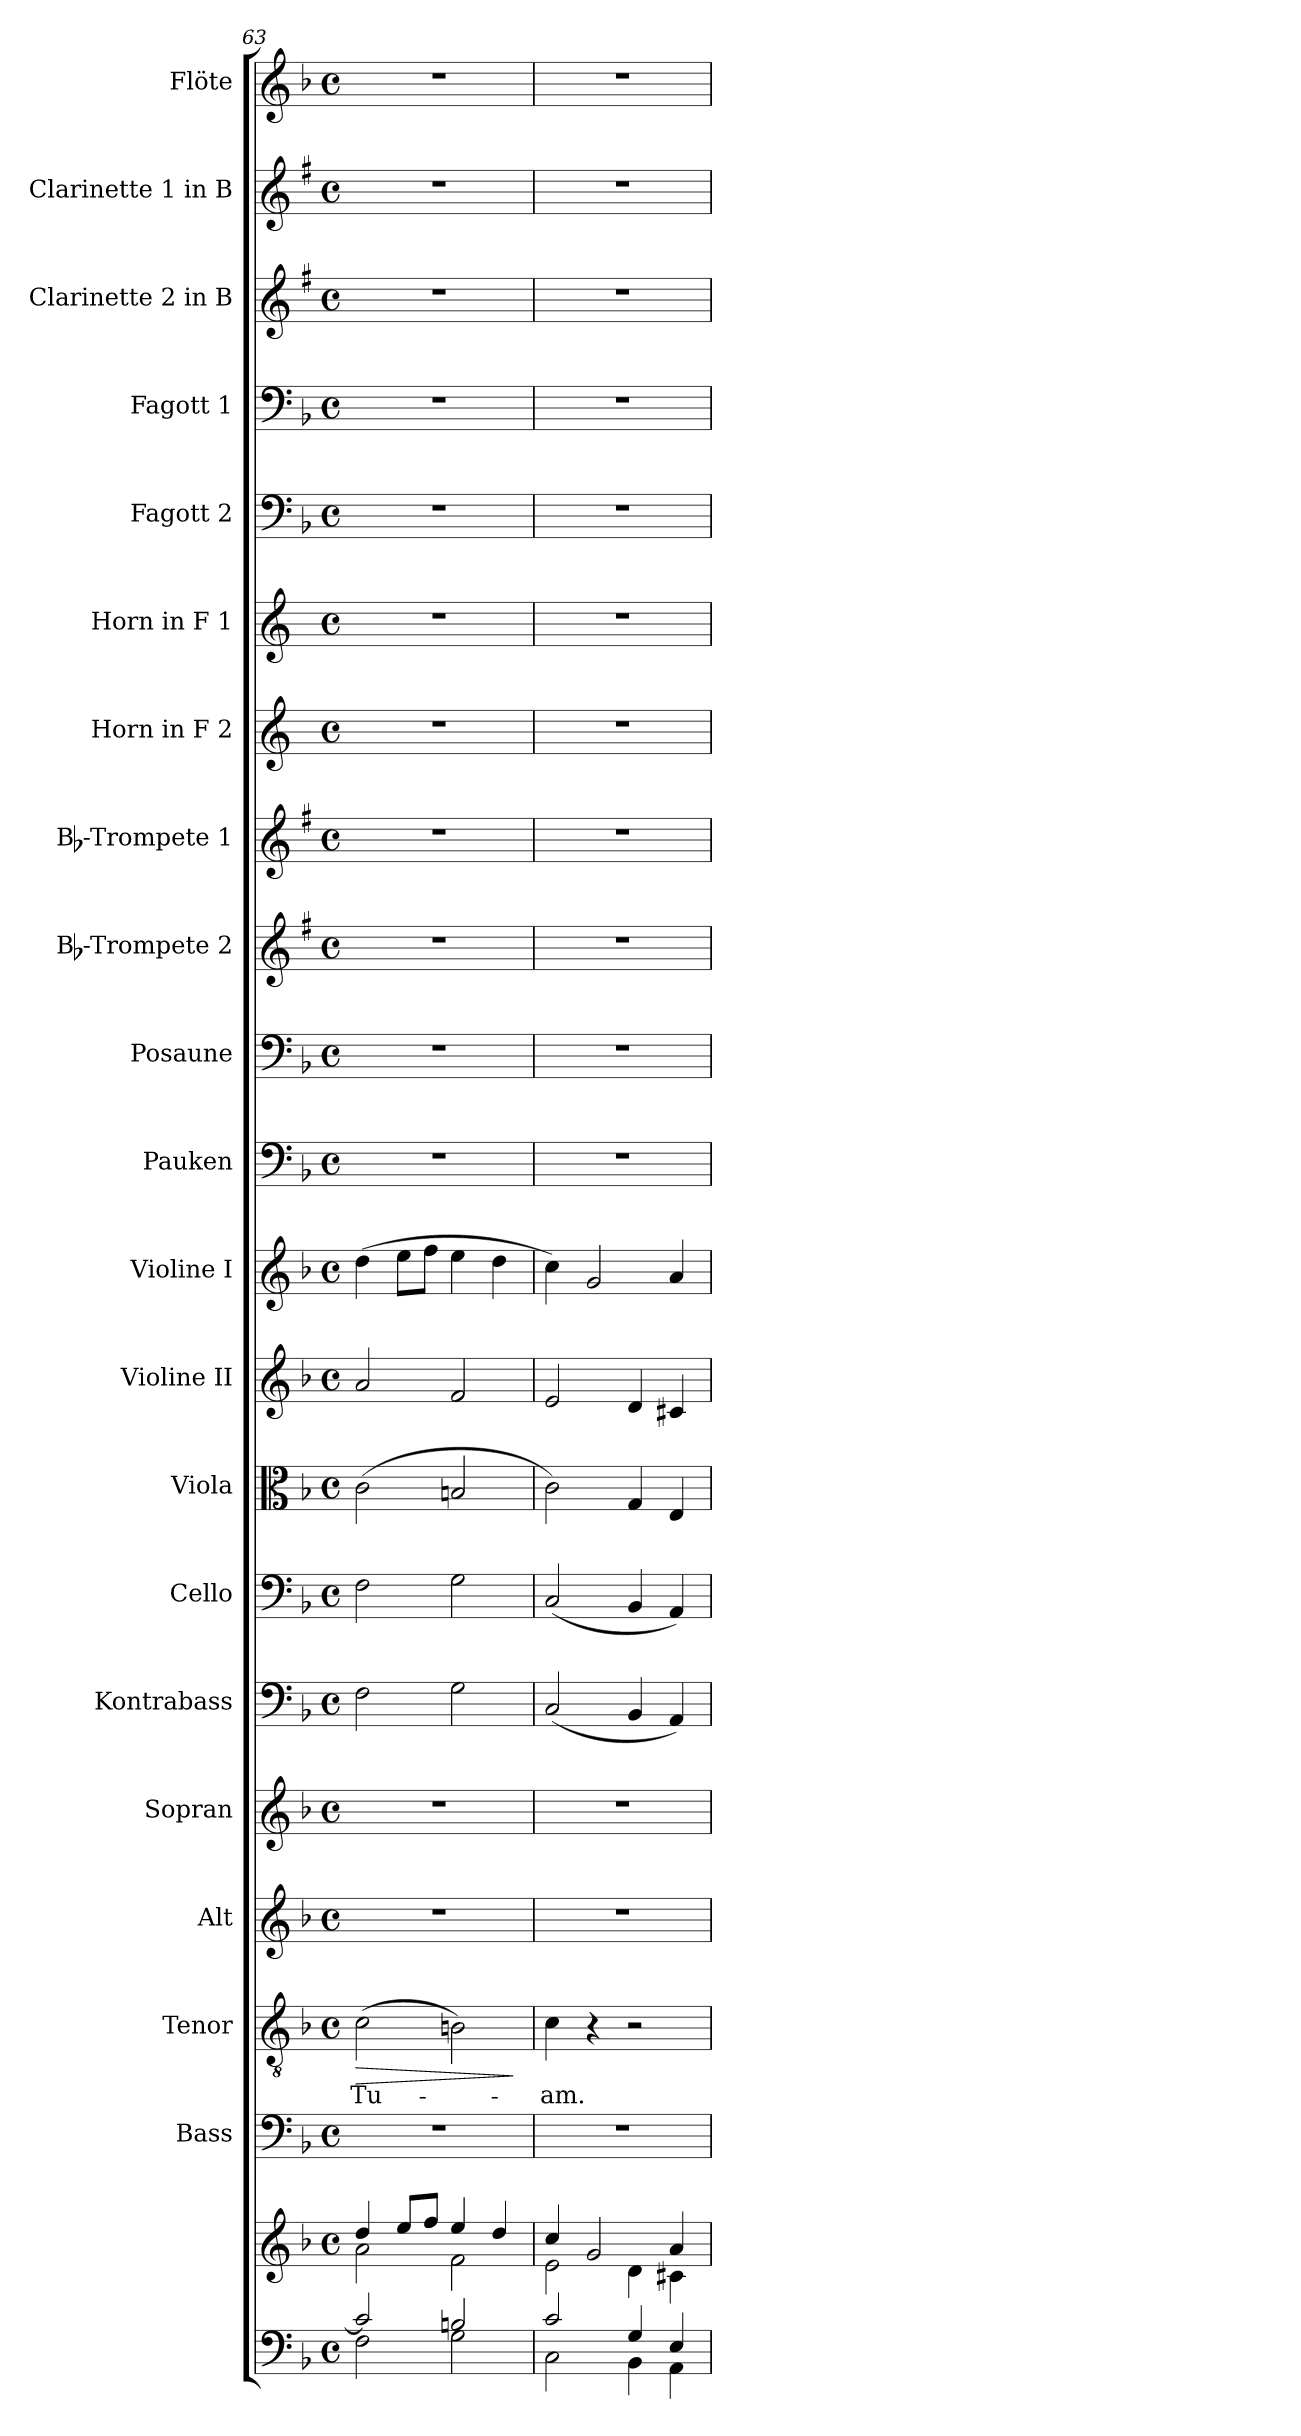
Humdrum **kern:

**kern	**kern	**kern	**kern	**text	**dynam	**kern	**kern	**kern	**kern	**kern	**kern	**kern	**kern	**kern	**kern	**kern	**kern	**kern	**kern	**kern	**kern	**kern	**kern
*part21	*part21	*part20	*part19	*part19	*part19	*part18	*part17	*part16	*part15	*part14	*part13	*part12	*part11	*part10	*part9	*part8	*part7	*part6	*part5	*part4	*part3	*part2	*part1
*staff22	*staff21	*staff20	*staff19	*staff19	*staff19	*staff18	*staff17	*staff16	*staff15	*staff14	*staff13	*staff12	*staff11	*staff10	*staff9	*staff8	*staff7	*staff6	*staff5	*staff4	*staff3	*staff2	*staff1
*	*	*I"Bass	*I"Tenor	*	*	*I"Alt	*I"Sopran	*I"Kontrabass	*I"Cello	*I"Viola	*I"Violine II	*I"Violine I	*I"Pauken	*I"Posaune	*I"Bb-Trompete 2	*I"Bb-Trompete 1	*I"Horn in F 2	*I"Horn in F 1	*I"Fagott 2	*I"Fagott 1	*I"Clarinette 2 in B	*I"Clarinette 1 in B	*I"Flöte
*	*	*I'B.	*I'T.	*	*	*I'A.	*I'S.	*I'Kb.	*	*I'Vla.	*I'Vl. II	*I'Vl. I	*I'Pk.	*I'Pos.	*I'Bb Trp. 2	*I'Bb Trp. 1	*	*	*I'Fg. 2	*I'Fg. 1	*I'Clar. 2	*I'Clar.1	*I'Fl.
*clefF4	*clefG2	*clefF4	*clefGv2	*	*	*clefG2	*clefG2	*clefF4	*clefF4	*clefC3	*clefG2	*clefG2	*clefF4	*clefF4	*clefG2	*clefG2	*clefG2	*clefG2	*clefF4	*clefF4	*clefG2	*clefG2	*clefG2
*	*	*	*	*	*	*	*	*ITrd7c12	*	*	*	*	*	*	*ITrd1c2	*ITrd1c2	*ITrd4c7	*ITrd4c7	*	*	*ITrd1c2	*ITrd1c2	*
*k[b-]	*k[b-]	*k[b-]	*k[b-]	*	*	*k[b-]	*k[b-]	*k[b-]	*k[b-]	*k[b-]	*k[b-]	*k[b-]	*k[b-]	*k[b-]	*k[b-]	*k[b-]	*k[b-]	*k[b-]	*k[b-]	*k[b-]	*k[b-]	*k[b-]	*k[b-]
*F:	*F:	*F:	*F:	*	*	*F:	*F:	*F:	*F:	*F:	*F:	*F:	*F:	*F:	*F:	*F:	*F:	*F:	*F:	*F:	*F:	*F:	*F:
*M4/4	*M4/4	*M4/4	*M4/4	*	*	*M4/4	*M4/4	*M4/4	*M4/4	*M4/4	*M4/4	*M4/4	*M4/4	*M4/4	*M4/4	*M4/4	*M4/4	*M4/4	*M4/4	*M4/4	*M4/4	*M4/4	*M4/4
*met(c)	*met(c)	*met(c)	*met(c)	*	*	*met(c)	*met(c)	*met(c)	*met(c)	*met(c)	*met(c)	*met(c)	*met(c)	*met(c)	*met(c)	*met(c)	*met(c)	*met(c)	*met(c)	*met(c)	*met(c)	*met(c)	*met(c)
=63	=63	=63	=63	=63	=63	=63	=63	=63	=63	=63	=63	=63	=63	=63	=63	=63	=63	=63	=63	=63	=63	=63	=63
*^	*^	*	*	*	*	*	*	*	*	*	*	*	*	*	*	*	*	*	*	*	*	*	*
!	!	!	!	!	!	!LO:LY:b	!LO:HP:b	!	!	!	!	!	!	!	!	!	!	!	!	!	!	!	!	!	!
2c/]	2F\	4dd/	2a\	1r	(>2c\	Tu-	>	1r	1r	2FF\	2F\	(>2c\	2a/	(>4dd\	1r	1r	1r	1r	1r	1r	1r	1r	1r	1r	1r
.	.	8ee/L	.	.	.	.	.	.	.	.	.	.	.	8ee\L	.	.	.	.	.	.	.	.	.	.	.
.	.	8ff/J	.	.	.	.	.	.	.	.	.	.	.	8ff\J	.	.	.	.	.	.	.	.	.	.	.
2Bn/	2G\	4ee/	2f\	.	2Bn\)	.	.	.	.	2GG\	2G\	2Bn/	2f/	4ee\	.	.	.	.	.	.	.	.	.	.	.
.	.	4dd/	.	.	.	.	.	.	.	.	.	.	.	4dd\	.	.	.	.	.	.	.	.	.	.	.
*v	*v	*	*	*	*	*	*	*	*	*	*	*	*	*	*	*	*	*	*	*	*	*	*	*	*
*	*v	*v	*	*	*	*	*	*	*	*	*	*	*	*	*	*	*	*	*	*	*	*	*	*
.	.	.	.	.	]	.	.	.	.	.	.	.	.	.	.	.	.	.	.	.	.	.	.
=64	=64	=64	=64	=64	=64	=64	=64	=64	=64	=64	=64	=64	=64	=64	=64	=64	=64	=64	=64	=64	=64	=64	=64
*^	*^	*	*	*	*	*	*	*	*	*	*	*	*	*	*	*	*	*	*	*	*	*	*
!	!	!	!	!	!	!LO:LY:b	!	!	!	!	!	!	!	!	!	!	!	!	!	!	!	!	!	!	!
2c/	2C\	4cc/	2e\	1r	4c\	-am.	.	1r	1r	(<2CC/	(<2C/	2c\)	2e/	4cc\)	1r	1r	1r	1r	1r	1r	1r	1r	1r	1r	1r
.	.	2g/	.	.	4r	.	.	.	.	.	.	.	.	2g/	.	.	.	.	.	.	.	.	.	.	.
4G/	4BB-\	.	4d\	.	2r	.	.	.	.	4BBB-/	4BB-/	4G/	4d/	.	.	.	.	.	.	.	.	.	.	.	.
4E/	4AA\	4a/	4c#X\	.	.	.	.	.	.	4AAA/)	4AA/)	4E/	4c#X/	4a/	.	.	.	.	.	.	.	.	.	.	.
*v	*v	*	*	*	*	*	*	*	*	*	*	*	*	*	*	*	*	*	*	*	*	*	*	*	*
*	*v	*v	*	*	*	*	*	*	*	*	*	*	*	*	*	*	*	*	*	*	*	*	*	*
=	=	=	=	=	=	=	=	=	=	=	=	=	=	=	=	=	=	=	=	=	=	=	=
*-	*-	*-	*-	*-	*-	*-	*-	*-	*-	*-	*-	*-	*-	*-	*-	*-	*-	*-	*-	*-	*-	*-	*-
